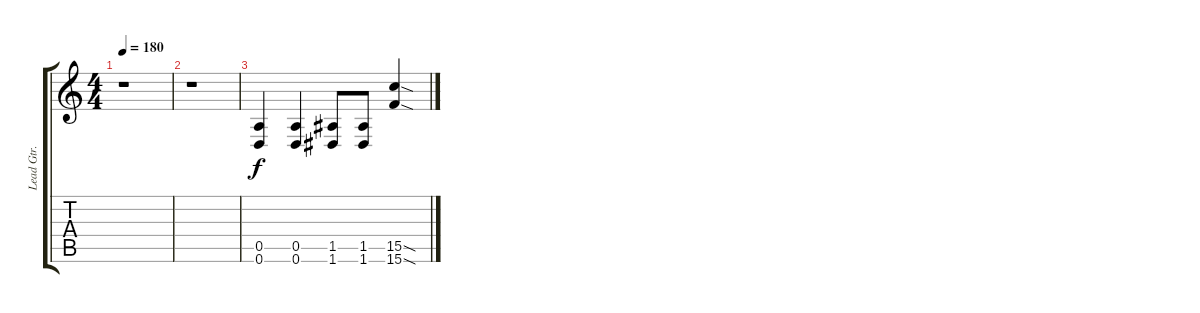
\track ("Lead Gtr. 1 (dist.)" "Lead Gtr. ") {instrument distortionguitar}
\staff {score tabs}
\tuning (E4 B3 G3 D3 A2 D2) {hide}
\ts (4 4)
\tempo 180
\clef g2
\ks c
r.1{dy fff} |
r.1 |
(0.5 0.6).4{dy f} (0.5 0.6).4 (1.5 1.6).8 (1.5 1.6).8 (15.5{sod} 15.6{sod}).4
